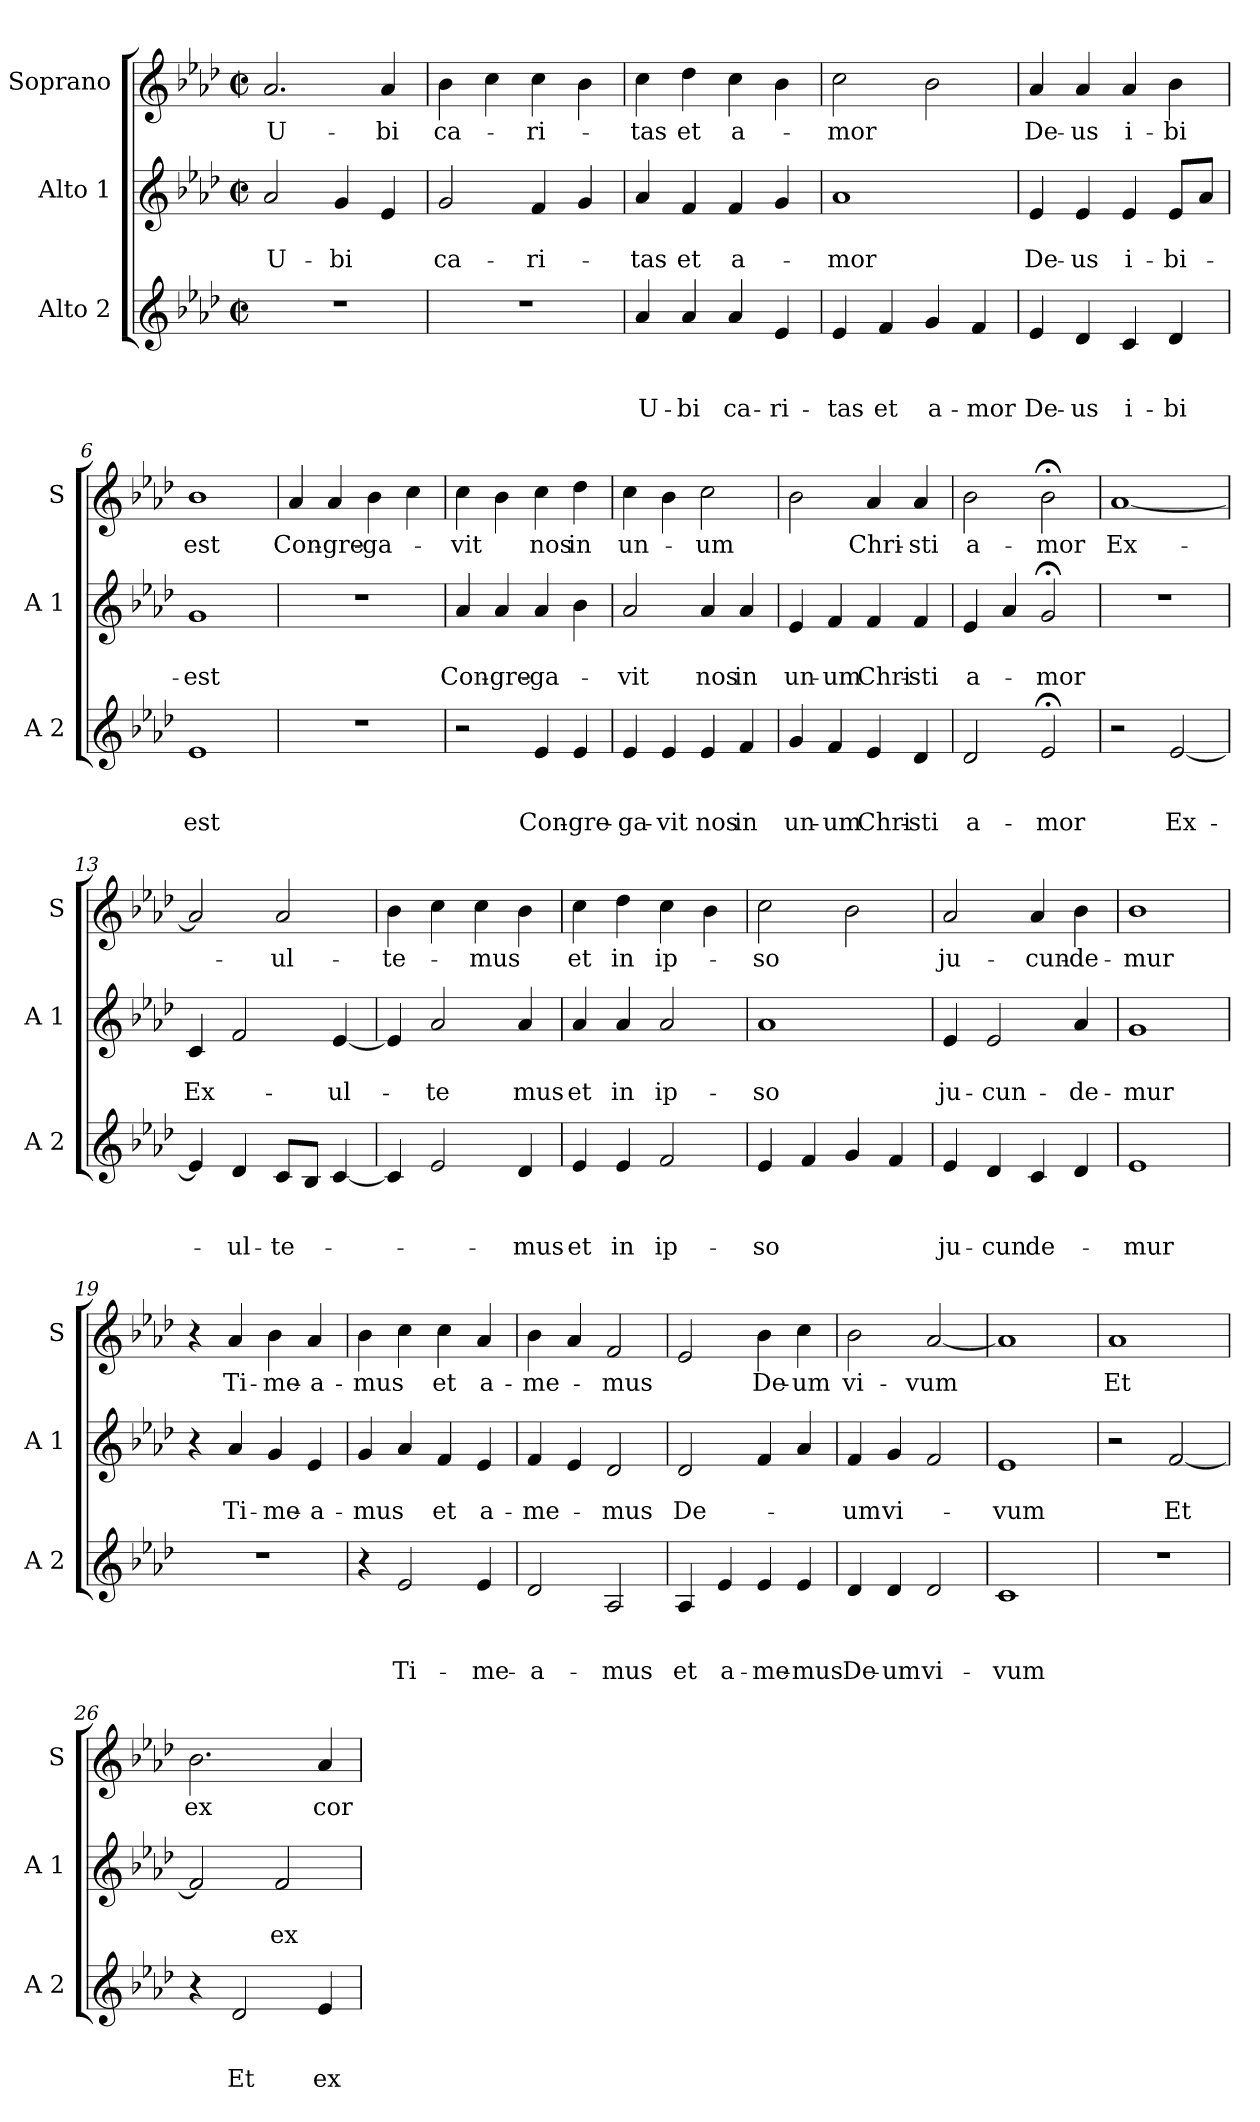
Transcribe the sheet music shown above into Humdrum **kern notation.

**kern	**text	**text	**text	**kern	**text	**text	**kern	**text
*part3	*part3	*part3	*part3	*part2	*part2	*part2	*part1	*part1
*staff3	*staff3	*staff3	*staff3	*staff2	*staff2	*staff2	*staff1	*staff1
*I"Alto 2	*	*	*	*I"Alto 1	*	*	*I"Soprano	*
*I'A 2	*	*	*	*I'A 1	*	*	*I'S	*
*clefG2	*	*	*	*clefG2	*	*	*clefG2	*
*k[b-e-a-d-]	*	*	*	*k[b-e-a-d-]	*	*	*k[b-e-a-d-]	*
*A-:	*	*	*	*A-:	*	*	*A-:	*
*M2/2	*	*	*	*M2/2	*	*	*M2/2	*
*met(c|)	*	*	*	*met(c|)	*	*	*met(c|)	*
=1	=1	=1	=1	=1	=1	=1	=1	=1
!	!	!	!	!	!	!LO:LY:b	!	!LO:LY:b
1r	.	.	.	2a-/	.	U-	2.a-/	U-
!	!	!	!	!	!	!LO:LY:b	!	!
.	.	.	.	4g/	.	-bi	.	.
!	!	!	!	!	!	!	!	!LO:LY:b
.	.	.	.	4e-/	.	.	4a-/	-bi
=2	=2	=2	=2	=2	=2	=2	=2	=2
!	!	!	!	!	!	!LO:LY:b	!	!LO:LY:b
1r	.	.	.	2g/	.	ca-	4b-\	ca-
.	.	.	.	.	.	.	4cc\	.
!	!	!	!	!	!	!LO:LY:b	!	!LO:LY:b
.	.	.	.	4f/	.	-ri-	4cc\	-ri-
.	.	.	.	4g/	.	.	4b-\	.
=3	=3	=3	=3	=3	=3	=3	=3	=3
!	!	!	!LO:LY:b	!	!	!LO:LY:b	!	!LO:LY:b
4a-/	.	.	U-	4a-/	.	-tas	4cc\	-tas
!	!	!	!LO:LY:b	!	!	!LO:LY:b	!	!LO:LY:b
4a-/	.	.	-bi	4f/	.	et	4dd-\	et
!	!	!	!LO:LY:b	!	!	!LO:LY:b	!	!LO:LY:b
4a-/	.	.	ca-	4f/	.	a-	4cc\	a-
!	!	!	!LO:LY:b	!	!	!	!	!
4e-/	.	.	-ri-	4g/	.	.	4b-\	.
=4	=4	=4	=4	=4	=4	=4	=4	=4
!	!	!	!LO:LY:b	!	!	!LO:LY:b	!	!LO:LY:b
4e-/	.	.	-tas	1a-	.	-mor	2cc\	-mor
!	!	!	!LO:LY:b	!	!	!	!	!
4f/	.	.	et	.	.	.	.	.
!	!	!	!LO:LY:b	!	!	!	!	!
4g/	.	.	a-	.	.	.	2b-\	.
!	!	!	!LO:LY:b	!	!	!	!	!
4f/	.	.	-mor	.	.	.	.	.
=5	=5	=5	=5	=5	=5	=5	=5	=5
!	!	!	!LO:LY:b	!	!	!LO:LY:b	!	!LO:LY:b
4e-/	.	.	De-	4e-/	.	De-	4a-/	De-
!	!	!	!LO:LY:b	!	!	!LO:LY:b	!	!LO:LY:b
4d-/	.	.	-us	4e-/	.	-us	4a-/	-us
!	!	!	!LO:LY:b	!	!	!LO:LY:b	!	!LO:LY:b
4c/	.	.	i-	4e-/	.	i-	4a-/	i-
!	!	!	!LO:LY:b	!	!	!LO:LY:b	!	!LO:LY:b
4d-/	.	.	-bi	8e-/L	.	-bi-	4b-\	-bi
.	.	.	.	8a-/J	.	.	.	.
=6	=6	=6	=6	=6	=6	=6	=6	=6
!	!	!	!LO:LY:b	!	!	!LO:LY:b	!	!LO:LY:b
1e-	.	.	est	1g	.	-est	1b-	est
!!LO:LB:g=z
=7	=7	=7	=7	=7	=7	=7	=7	=7
!	!	!	!	!	!	!	!	!LO:LY:b
1r	.	.	.	1r	.	.	4a-/	Con-
!	!	!	!	!	!	!	!	!LO:LY:b
.	.	.	.	.	.	.	4a-/	-gre-
!	!	!	!	!	!	!	!	!LO:LY:b
.	.	.	.	.	.	.	4b-\	-ga-
.	.	.	.	.	.	.	4cc\	.
=8	=8	=8	=8	=8	=8	=8	=8	=8
!	!	!	!	!	!	!LO:LY:b	!	!LO:LY:b
2r	.	.	.	4a-/	.	Con-	4cc\	-vit
!	!	!	!	!	!	!LO:LY:b	!	!
.	.	.	.	4a-/	.	-gre-	4b-\	.
!	!	!	!LO:LY:b	!	!	!LO:LY:b	!	!LO:LY:b
4e-/	.	.	Con-	4a-/	.	-ga-	4cc\	nos
!	!	!	!LO:LY:b	!	!	!	!	!LO:LY:b
4e-/	.	.	-gre-	4b-\	.	.	4dd-\	in
=9	=9	=9	=9	=9	=9	=9	=9	=9
!	!	!	!LO:LY:b	!	!	!LO:LY:b	!	!LO:LY:b
4e-/	.	.	-ga-	2a-/	.	-vit	4cc\	un-
!	!	!	!LO:LY:b	!	!	!	!	!
4e-/	.	.	-vit	.	.	.	4b-\	.
!	!	!	!LO:LY:b	!	!	!LO:LY:b	!	!LO:LY:b
4e-/	.	.	nos	4a-/	.	nos	2cc\	-um
!	!	!	!LO:LY:b	!	!	!LO:LY:b	!	!
4f/	.	.	in	4a-/	.	in	.	.
=10	=10	=10	=10	=10	=10	=10	=10	=10
!	!	!	!LO:LY:b	!	!	!LO:LY:b	!	!
4g/	.	.	un-	4e-/	.	un-	2b-\	.
!	!	!	!LO:LY:b	!	!	!LO:LY:b	!	!
4f/	.	.	-um	4f/	.	-um	.	.
!	!	!	!LO:LY:b	!	!	!LO:LY:b	!	!LO:LY:b
4e-/	.	.	Chri-	4f/	.	Chri-	4a-/	Chri-
!	!	!	!LO:LY:b	!	!	!LO:LY:b	!	!LO:LY:b
4d-/	.	.	-sti	4f/	.	-sti	4a-/	-sti
=11	=11	=11	=11	=11	=11	=11	=11	=11
!	!	!	!LO:LY:b	!	!	!LO:LY:b	!	!LO:LY:b
2d-/	.	.	a-	4e-/	.	a-	2b-\	a-
.	.	.	.	4a-/	.	.	.	.
!	!	!	!LO:LY:b	!	!	!LO:LY:b	!	!LO:LY:b
2e-;/	.	.	-mor	2g;/	.	-mor	2b-;<\	-mor
!!LO:LB:g=z
=12	=12	=12	=12	=12	=12	=12	=12	=12
!	!	!	!	!	!	!	!	!LO:LY:b
2r	.	.	.	1r	.	.	[<1a-	Ex-
!	!	!	!LO:LY:b	!	!	!	!	!
[<2e-/	.	.	Ex-	.	.	.	.	.
=13	=13	=13	=13	=13	=13	=13	=13	=13
!	!	!	!	!	!	!LO:LY:b	!	!
4e-/]	.	.	.	4c/	.	Ex-	2a-/]	.
!	!	!	!LO:LY:b	!	!	!	!	!
4d-/	.	.	-ul-	2f/	.	.	.	.
!	!	!	!LO:LY:b	!	!	!	!	!LO:LY:b
8c/L	.	.	-te-	.	.	.	2a-/	-ul-
8B-/J	.	.	.	.	.	.	.	.
!	!	!	!	!	!	!LO:LY:b	!	!
[<4c/	.	.	.	[<4e-/	.	-ul-	.	.
=14	=14	=14	=14	=14	=14	=14	=14	=14
!	!	!	!	!	!	!	!	!LO:LY:b
4c/]	.	.	.	4e-/]	.	.	4b-\	-te-
!	!	!	!	!	!	!LO:LY:b	!	!
2e-/	.	.	.	2a-/	.	-te	4cc\	.
!	!	!	!	!	!	!	!	!LO:LY:b
.	.	.	.	.	.	.	4cc\	-mus
!	!	!	!LO:LY:b	!	!	!LO:LY:b	!	!
4d-/	.	.	-mus	4a-/	.	mus	4b-\	.
=15	=15	=15	=15	=15	=15	=15	=15	=15
!	!	!	!LO:LY:b	!	!	!LO:LY:b	!	!LO:LY:b
4e-/	.	.	et	4a-/	.	et	4cc\	et
!	!	!	!LO:LY:b	!	!	!LO:LY:b	!	!LO:LY:b
4e-/	.	.	in	4a-/	.	in	4dd-\	in
!	!	!	!LO:LY:b	!	!	!LO:LY:b	!	!LO:LY:b
2f/	.	.	ip-	2a-/	.	ip-	4cc\	ip-
.	.	.	.	.	.	.	4b-\	.
=16	=16	=16	=16	=16	=16	=16	=16	=16
!	!	!	!LO:LY:b	!	!	!LO:LY:b	!	!LO:LY:b
4e-/	.	.	-so	1a-	.	-so	2cc\	-so
4f/	.	.	.	.	.	.	.	.
4g/	.	.	.	.	.	.	2b-\	.
4f/	.	.	.	.	.	.	.	.
=17	=17	=17	=17	=17	=17	=17	=17	=17
!	!	!	!LO:LY:b	!	!	!LO:LY:b	!	!LO:LY:b
4e-/	.	.	ju-	4e-/	.	ju-	2a-/	ju-
!	!	!	!LO:LY:b	!	!	!LO:LY:b:rj	!	!
4d-/	.	.	-cun	2e-/	.	-cun-	.	.
!	!	!	!LO:LY:b	!	!	!	!	!LO:LY:b
4c/	.	.	de-	.	.	.	4a-/	-cun-
!	!	!	!	!	!	!LO:LY:b	!	!LO:LY:b:rj
4d-/	.	.	.	4a-/	.	-de-	4b-\	-de-
=18	=18	=18	=18	=18	=18	=18	=18	=18
!	!	!	!LO:LY:b	!	!	!LO:LY:b	!	!LO:LY:b
1e-	.	.	-mur	1g	.	-mur	1b-	-mur
!!LO:PB:g=z
=19	=19	=19	=19	=19	=19	=19	=19	=19
1r	.	.	.	4r	.	.	4r	.
!	!	!	!	!	!	!LO:LY:b	!	!LO:LY:b
.	.	.	.	4a-/	.	Ti-	4a-/	Ti-
!	!	!	!	!	!	!LO:LY:b	!	!LO:LY:b
.	.	.	.	4g/	.	-me-	4b-\	-me-
!	!	!	!	!	!	!LO:LY:b	!	!LO:LY:b
.	.	.	.	4e-/	.	-a-	4a-/	-a-
=20	=20	=20	=20	=20	=20	=20	=20	=20
!	!	!	!	!	!	!LO:LY:b	!	!LO:LY:b
4r	.	.	.	4g/	.	-mus	4b-\	-mus
!	!	!	!LO:LY:b	!	!	!	!	!
2e-/	.	.	Ti-	4a-/	.	.	4cc\	.
!	!	!	!	!	!	!LO:LY:b	!	!LO:LY:b
.	.	.	.	4f/	.	et	4cc\	et
!	!	!	!LO:LY:b	!	!	!LO:LY:b	!	!LO:LY:b
4e-/	.	.	-me-	4e-/	.	a-	4a-/	a-
=21	=21	=21	=21	=21	=21	=21	=21	=21
!	!	!	!LO:LY:b	!	!	!LO:LY:b	!	!LO:LY:b
2d-/	.	.	-a-	4f/	.	-me-	4b-\	-me-
.	.	.	.	4e-/	.	.	4a-/	.
!	!	!	!LO:LY:b	!	!	!LO:LY:b	!	!LO:LY:b
2A-/	.	.	-mus	2d-/	.	-mus	2f/	-mus
=22	=22	=22	=22	=22	=22	=22	=22	=22
!	!	!	!LO:LY:b	!	!	!LO:LY:b	!	!
4A-/	.	.	et	2d-/	.	De-	2e-/	.
!	!	!	!LO:LY:b	!	!	!	!	!
4e-/	.	.	a-	.	.	.	.	.
!	!	!	!LO:LY:b	!	!	!	!	!LO:LY:b
4e-/	.	.	-me-	4f/	.	.	4b-\	De-
!	!	!	!LO:LY:b:rj	!	!	!	!	!LO:LY:b
4e-/	.	.	-mus	4a-/	.	.	4cc\	-um
=23	=23	=23	=23	=23	=23	=23	=23	=23
!	!	!	!LO:LY:b	!	!	!LO:LY:b	!	!LO:LY:b
4d-/	.	.	De-	4f/	.	-um	2b-\	vi-
!	!	!	!LO:LY:b	!	!	!LO:LY:b	!	!
4d-/	.	.	-um	4g/	.	vi-	.	.
!	!	!	!LO:LY:b	!	!	!	!	!LO:LY:b
2d-/	.	.	vi-	2f/	.	.	[<2a-/	-vum
=24	=24	=24	=24	=24	=24	=24	=24	=24
!	!	!	!LO:LY:b	!	!	!LO:LY:b	!	!
1c	.	.	-vum	1e-	.	-vum	1a-]	.
!!LO:LB:g=z
=25	=25	=25	=25	=25	=25	=25	=25	=25
!	!	!	!	!	!	!	!	!LO:LY:b
1r	.	.	.	2r	.	.	1a-	Et
!	!	!	!	!	!	!LO:LY:b	!	!
.	.	.	.	[<2f/	.	Et	.	.
=26	=26	=26	=26	=26	=26	=26	=26	=26
!	!	!	!	!	!	!	!	!LO:LY:b
4r	.	.	.	2f/]	.	.	2.b-\	ex
!	!	!	!LO:LY:b	!	!	!	!	!
2d-/	.	.	Et	.	.	.	.	.
!	!	!	!	!	!	!LO:LY:b	!	!
.	.	.	.	2f/	.	ex	.	.
!	!	!	!LO:LY:b	!	!	!	!	!LO:LY:b
4e-/	.	.	ex	.	.	.	4a-/	cor-
=	=	=	=	=	=	=	=	=
*-	*-	*-	*-	*-	*-	*-	*-	*-
